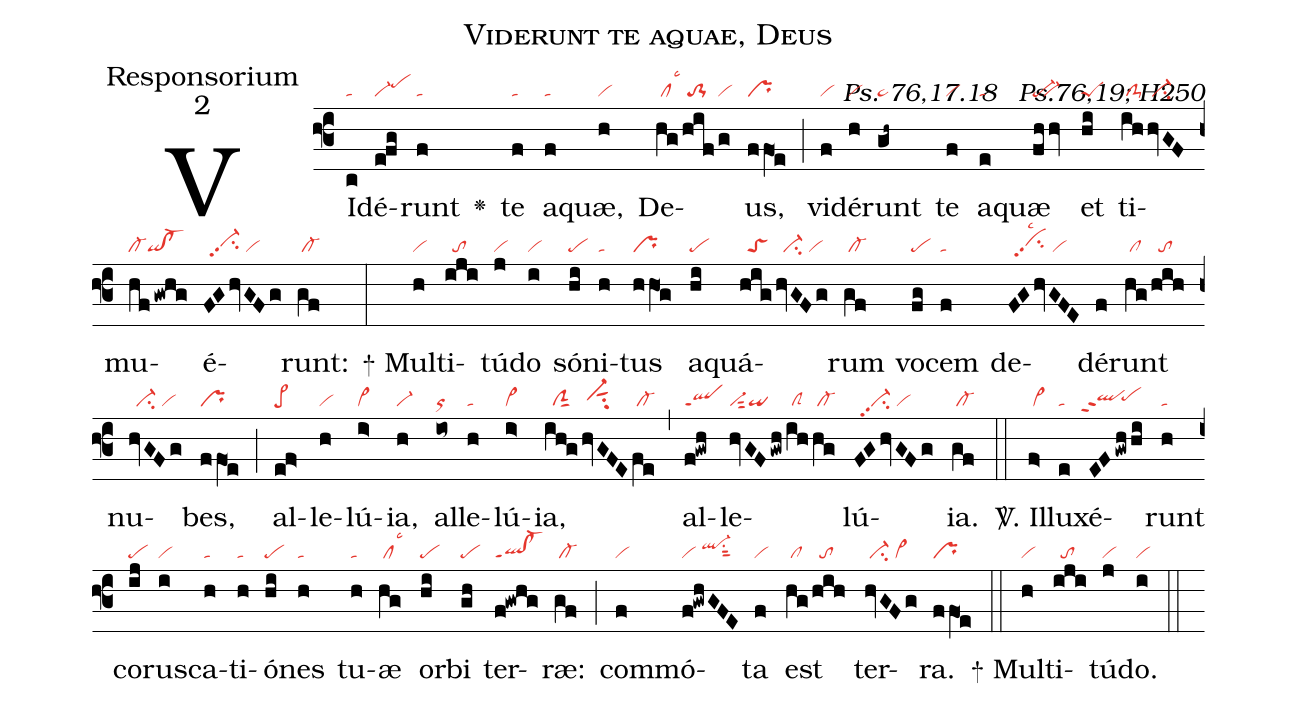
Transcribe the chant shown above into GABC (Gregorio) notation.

name:Viderunt te aquae, Deus;
office-part:Responsorium;
mode:2;
commentary:ꝶ Ps. 76,17.18 ꝟ Ps.76,19; H250;
nabc-lines:1;
%%
(f3)VI(c|ta)dé(efg|vi-pehi)runt(f|ta) <v>\greheightstar</v>()
te(f|ta) a(f|ta)quæ,(h|vi) De(hg|/cllsc3|/hif|/to-1|/g|vi)us,(ffO1e|pr) (;)
vi(f|vi)dé(h|vi)runt(gh~|pe~) te(f|vi) a(e|ta)quæ(fhhv|pe-```vi-)
et(hi|peS) ti(ih|/clS-|hvGF|/ci-)mu(hfgwhg|cl-qi!cl-)é(FGhvGFg|//vi-hhpp2su2/vi)runt:(gf|/cl-)  (:)

+
Mul(h|vi)ti(iji|//to)tú(j|vi)do(i|vi) só(hi|pe)ni(h|ta)tus(hhO1g|pr)
a(hi|pe)quá(hig|//toS|hvGFg|//ci-/vi)rum(gf|/cl-) vo(fg|pe)cem(f|ta)
de(FGhvGFE|//vihhpp2su2lsc2/vi)dé(f)runt(hg|/cl|/hih|//to) nu(hvGFg|//ci-/vi)bes,(ffO1e|pr) (;)
al(ef>|pe>)le(h|vi)lú(i>|vi>)ia,(h|vi-) al(io~|or)le(h|ta)lú(i>|vi>)ia,(iV!h!g|//ciG|hvGFE|/vi-hhsut1su2|fe|/cl-) (,)
al(f!gwh|qlppt1)le(hvGFgwh|vi-sut2qi|/ih|/clS|/hg|/cl-)lú(FGhvGFg|//vi-pp2su2/vi)ia.(gf|/cl-) (::)

<sp>V/</sp>.
Il(f>|/vi>)lu(e|ta)xé(EFgwh/hi|``qlhhppt2`pehh)runt(h|ta)
co(ij|pe)ru(i|vi)sca(h|ta)ti(h|ta)ó(hi|pe)nes(h|ta) tu(h|ta)æ(hg|/cllsc3)
or(hi|pe)bi(gh|pe) ter(f!gwhg|ql!cl-ppt1)ræ:(gf|/cl-) (;)
com(f|vi)mó(f!gwhGFE|vi/ql-hisu1sut2)ta(f|vi) est(hg|/cl|/hih|//to) ter(hvGFg|/ci-/vi>)ra.(ffO1e|pr) (::)

+
Mul(h|vi)ti(iji|//to)tú(j|vi)do.(i|vi) (::)
